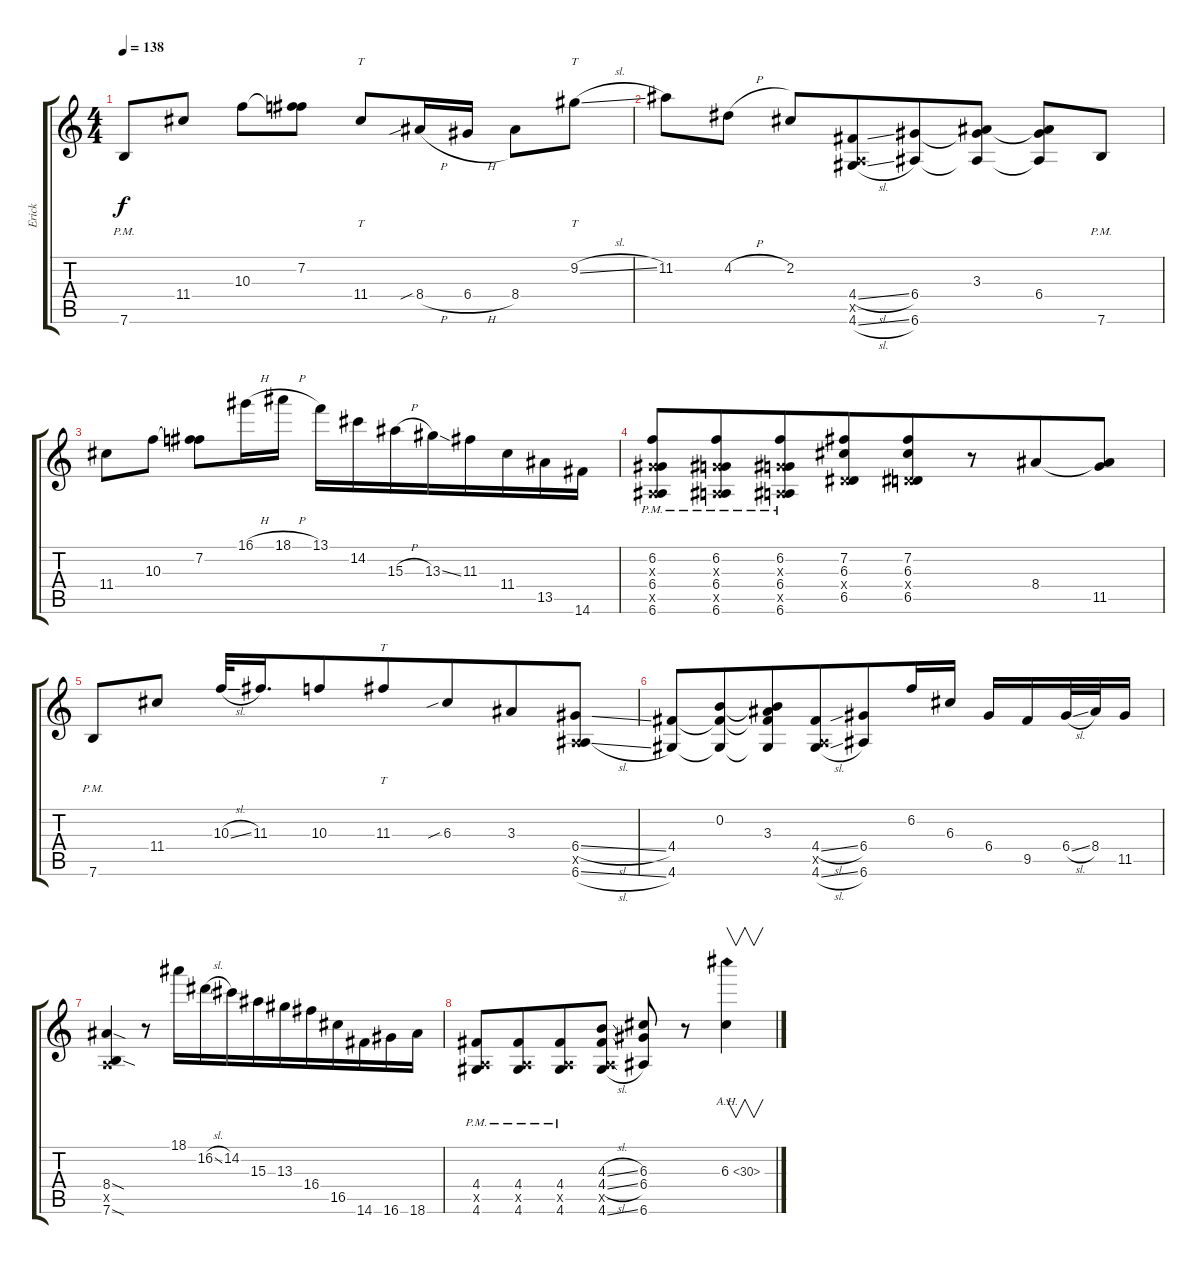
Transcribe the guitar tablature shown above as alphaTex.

\track ("Erick" "Erick") {instrument overdrivenguitar}
\staff {score tabs}
\tuning (E4 B3 G3 D3 A2 E2) {hide}
\ts (4 4)
\tempo 138
\clef g2
\ks c
7.6{pm}.8{dy f} 11.4.8 10.3.8 (7.2 10.3{t}).8 11.4.8{tt} 8.4{sib h}.16{beam merge} 6.4{h}.16 8.4.8 9.2{sl}.8{tt} |
11.2.8 4.2{h}.8 2.2.8{beam merge} (4.4{sl} 0.5{x} 4.6{sl}).8{beam merge} (6.4 6.6).8{beam merge} (3.3 6.4{t} 6.6{t}).8 (3.3{t} 6.4 6.6{t}).8 7.6{pm}.8 |
11.4.8 10.3.8 (7.2 10.3{t}).8{beam merge} 16.1{h}.16 18.1{h}.16 13.1.16 14.2.16{beam merge} 15.3{h}.16 13.3{ss}.16{beam merge} 11.3.16 11.4.16{beam merge} 13.5.16{beam merge} 14.6.16 |
(6.2{pm} 0.3{pm x} 6.4{pm} 0.5{pm x} 6.6{pm}).8{beam merge} (6.2{pm} 0.3{pm x} 6.4{pm} 0.5{pm x} 6.6{pm}).8{beam merge} (6.2{pm} 0.3{pm x} 6.4{pm} 0.5{pm x} 6.6{pm}).8 (7.2 6.3 0.4{x} 6.5).8{beam merge} (7.2 6.3 0.4{x} 6.5).8{beam merge} r.8 8.4.8 (8.4{t} 11.5).8 |
7.6{pm}.8 11.4.8 10.3{sl}.32{beam merge} 11.3.16{d} 10.3.8{beam merge} 11.3.8{tt beam merge} 6.3{sib}.8{beam merge} 3.3.8 (6.4{sl} 0.5{x} 6.6{sl}).8 |
(4.4 4.6).8 (0.2 4.4{t} 4.6{t}).8{beam merge} (0.2{t} 3.3 4.4{t} 4.6{t}).8{beam merge} (4.4{sl} 0.5{x} 4.6{sl}).8{beam merge} (6.4 6.6).8{beam merge} 6.2.16{beam merge} 6.3.16 6.4.16{beam merge} 9.5.16{beam merge} 6.4{sl}.32 8.4.32 11.5.16 |
(8.4{sod} 0.5{x} 7.6{sod}).4 r.8 18.1.16 16.2{sl}.16{beam merge} 14.2.16{beam merge} 15.3.16 13.3.16 16.4.16{beam merge} 16.5.16{beam merge} 14.6.16{beam merge} 16.6.16 18.6.16 |
(4.4{pm} 0.5{x} 4.6{pm}).8 (4.4{pm} 0.5{pm x} 4.6{pm}).8{beam merge} (4.4{pm} 0.5{pm x} 4.6{pm}).8 (4.3{sl} 4.4{sl} 0.5{x} 4.6{sl}).8 (6.3 6.4 6.6).8 r.8 6.3{ah 24}.4{v}
